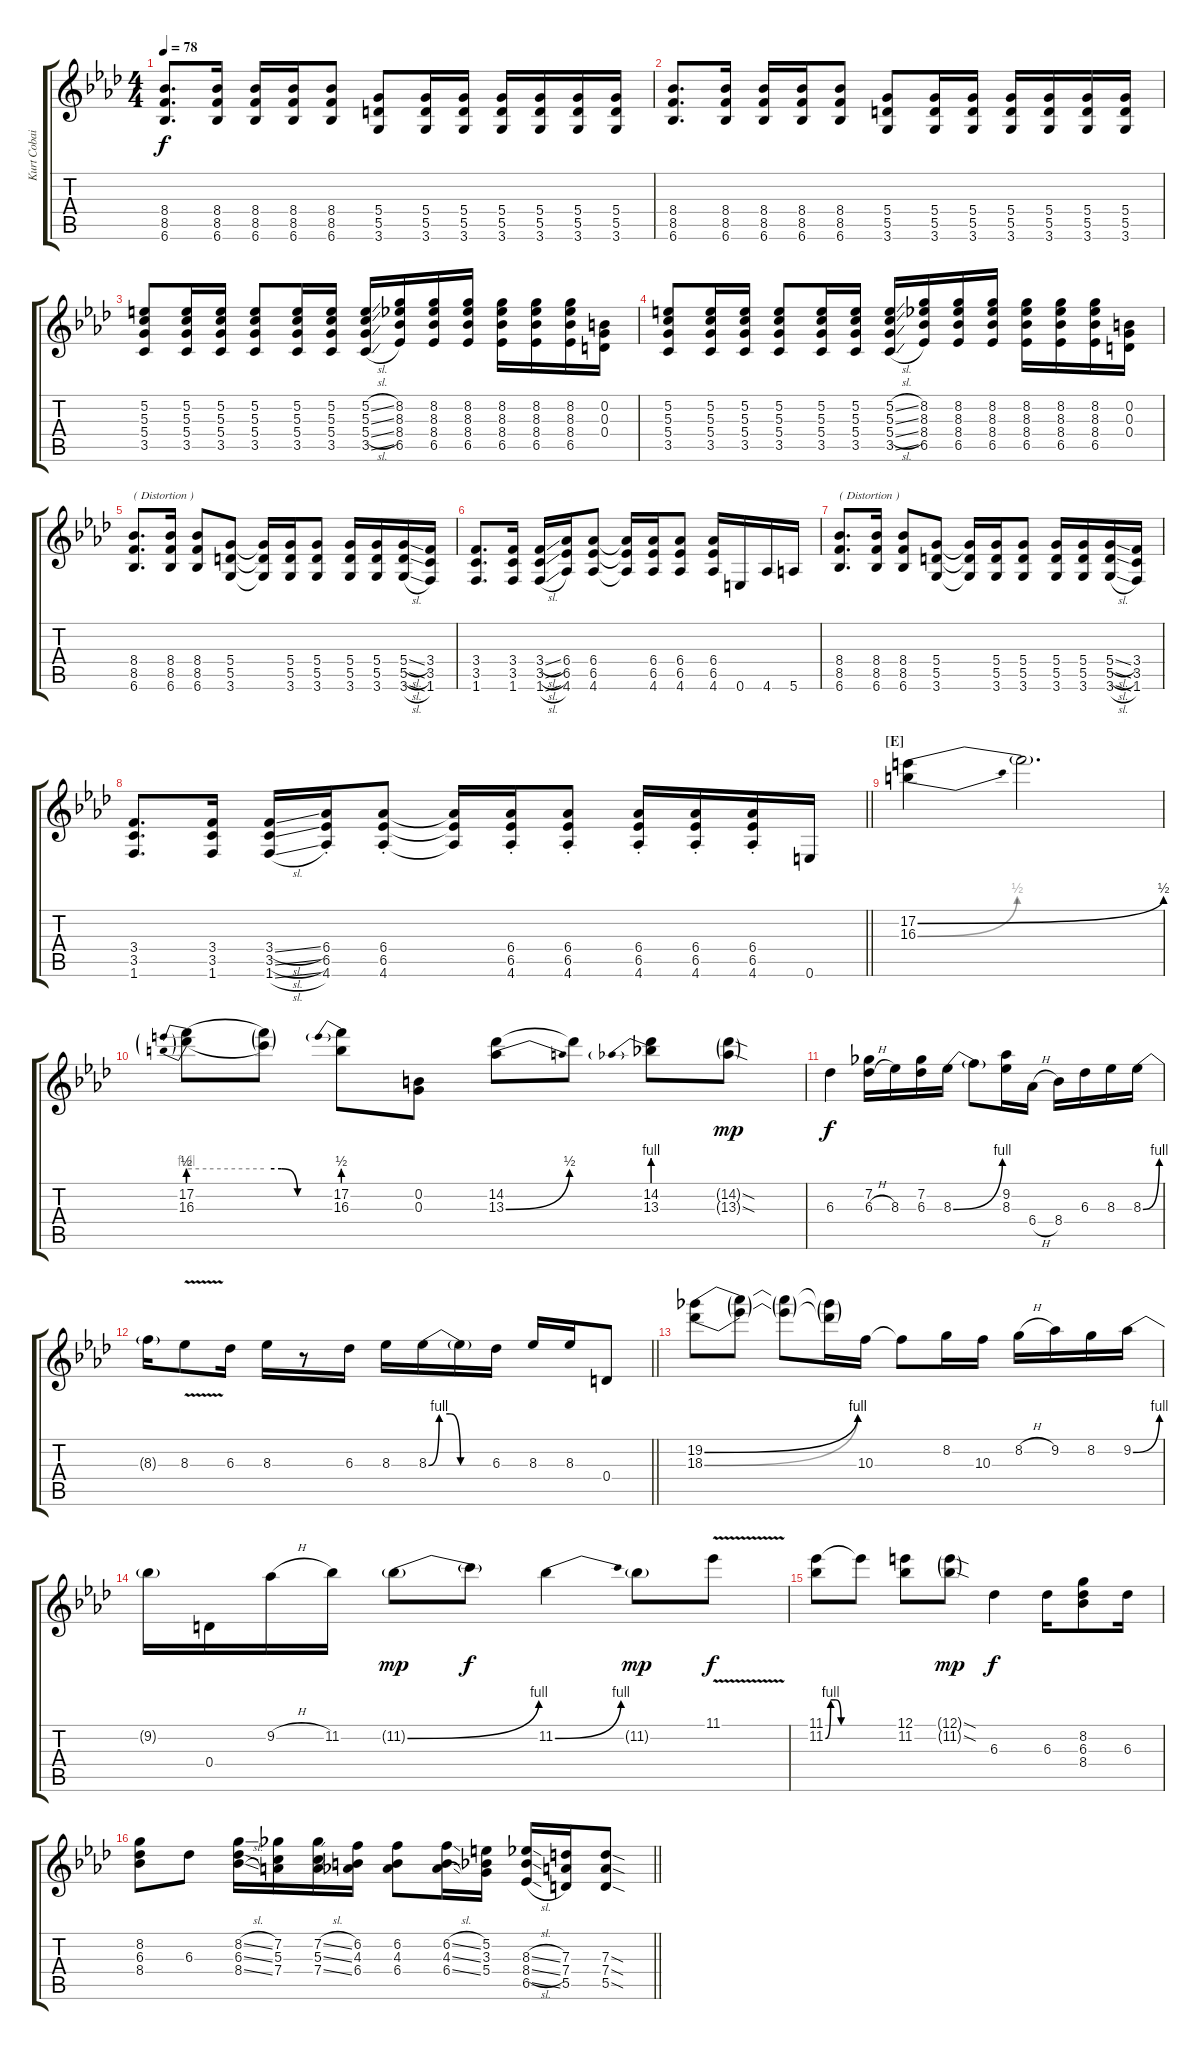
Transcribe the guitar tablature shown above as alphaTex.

\track ("Kurt Cobain" "Kurt Cobai") {instrument distortionguitar}
\staff {score tabs}
\tuning (E4 B3 G3 D3 A2 E2) {hide}
\ts (4 4)
\tempo 78
\clef g2
\ks ab
(8.4 8.5 6.6).8{d dy f} (8.4 8.5 6.6).16 (8.4 8.5 6.6).16 (8.4 8.5 6.6).16 (8.4 8.5 6.6).8 (5.4 5.5 3.6).8 (5.4 5.5 3.6).16 (5.4 5.5 3.6).16 (5.4 5.5 3.6).16 (5.4 5.5 3.6).16 (5.4 5.5 3.6).16 (5.4 5.5 3.6).16 |
(8.4 8.5 6.6).8{d} (8.4 8.5 6.6).16 (8.4 8.5 6.6).16 (8.4 8.5 6.6).16 (8.4 8.5 6.6).8 (5.4 5.5 3.6).8 (5.4 5.5 3.6).16 (5.4 5.5 3.6).16 (5.4 5.5 3.6).16 (5.4 5.5 3.6).16 (5.4 5.5 3.6).16 (5.4 5.5 3.6).16 |
(5.2 5.3 5.4 3.5).8 (5.2 5.3 5.4 3.5).16 (5.2 5.3 5.4 3.5).16 (5.2 5.3 5.4 3.5).8 (5.2 5.3 5.4 3.5).16 (5.2 5.3 5.4 3.5).16 (5.2{sl} 5.3{sl} 5.4{sl} 3.5{sl}).16 (8.2 8.3 8.4 6.5).16 (8.2 8.3 8.4 6.5).16 (8.2 8.3 8.4 6.5).16 (8.2 8.3 8.4 6.5).16 (8.2 8.3 8.4 6.5).16 (8.2 8.3 8.4 6.5).16 (0.2 0.3 0.4).16 |
(5.2 5.3 5.4 3.5).8 (5.2 5.3 5.4 3.5).16 (5.2 5.3 5.4 3.5).16 (5.2 5.3 5.4 3.5).8 (5.2 5.3 5.4 3.5).16 (5.2 5.3 5.4 3.5).16 (5.2{sl} 5.3{sl} 5.4{sl} 3.5{sl}).16 (8.2 8.3 8.4 6.5).16 (8.2 8.3 8.4 6.5).16 (8.2 8.3 8.4 6.5).16 (8.2 8.3 8.4 6.5).16 (8.2 8.3 8.4 6.5).16 (8.2 8.3 8.4 6.5).16 (0.2 0.3 0.4).16 |
(8.4 8.5 6.6).8{d txt "( Distortion )"} (8.4 8.5 6.6).16 (8.4 8.5 6.6).8 (5.4 5.5 3.6).8 (5.4{t} 5.5{t} 3.6{t}).16 (5.4 5.5 3.6).16 (5.4 5.5 3.6).8 (5.4 5.5 3.6).16 (5.4 5.5 3.6).16 (5.4{sl} 5.5{sl} 3.6{sl}).16 (3.4 3.5 1.6).16 |
(3.4 3.5 1.6).8{d} (3.4 3.5 1.6).16 (3.4{sl} 3.5{sl} 1.6{sl}).16 (6.4 6.5 4.6).16 (6.4 6.5 4.6).8 (6.4{t} 6.5{t} 4.6{t}).16 (6.4 6.5 4.6).16 (6.4 6.5 4.6).8 (6.4 6.5 4.6).16 0.6.16 4.6.16 5.6.16 |
(8.4 8.5 6.6).8{d txt "( Distortion )"} (8.4 8.5 6.6).16 (8.4 8.5 6.6).8 (5.4 5.5 3.6).8 (5.4{t} 5.5{t} 3.6{t}).16 (5.4 5.5 3.6).16 (5.4 5.5 3.6).8 (5.4 5.5 3.6).16 (5.4 5.5 3.6).16 (5.4{sl} 5.5{sl} 3.6{sl}).16 (3.4 3.5 1.6).16 |
\barLineRight lightlight
(3.4 3.5 1.6).8{d} (3.4 3.5 1.6).16 (3.4{sl} 3.5{sl} 1.6{sl}).16 (6.4{st} 6.5{st} 4.6{st}).16 (6.4{st} 6.5{st} 4.6{st}).8 (6.4{t} 6.5{t} 4.6{t}).16 (6.4{st} 6.5{st} 4.6{st}).16 (6.4{st} 6.5{st} 4.6{st}).8 (6.4{st} 6.5{st} 4.6{st}).16 (6.4{st} 6.5{st} 4.6{st}).16 (6.4{st} 6.5{st} 4.6{st}).16 0.6.16 |
\section ("" "[E]")
(17.2{be (bend 0 0 60 2)} 16.3{be (bend 0 0 60 2)}).4 17.2{t}.2{d} |
(17.2{be (prebend 0 2 60 2)} 16.3{be (prebend 0 4 60 4)}).8 (17.2{t} 16.3{be (custom 0 2 15 2 30 0 60 0) t}).8 (17.2{be (prebend 0 2 60 2)} 16.3).8 (0.2 0.3).8 (14.2 13.3{be (bend 0 0 60 2)}).8 14.2{t}.8 (14.2 13.3{be (prebend 0 4 60 4)}).8 (14.2{sod g} 13.3{sod g}).8{dy mp} |
6.3.4{dy f} (7.2 6.3{h}).16 8.3.16 (7.2 6.3).16 8.3{be (bend 0 0 60 4)}.16 8.3{t}.8 (9.2 8.3).16 6.4{h}.16 8.4.16 6.3.16 8.3.16 8.3{be (bend 0 0 60 4)}.16 |
\barLineRight lightlight
8.3{t}.16 8.3{v}.8 6.3.16 8.3.16 r.8 6.3.16 8.3.16 8.3{be (custom 0 0 10 4 20 4 30 0 60 0)}.16 8.3{t}.16 6.3.16 8.3.16 8.3.16 0.4.8 |
(19.2{be (bend 0 0 60 4)} 18.3{be (bend 0 0 60 4)}).8 (19.2{t} 18.3{t}).8 (19.2{t} 18.3{t}).8 (19.2{t} 18.3{t}).16 10.3.16 10.3{t}.8 8.2.16 10.3.16 8.2{h}.16 9.2.16 8.2.16 9.2{be (bend 0 0 60 4)}.16 |
9.2{t}.16 0.4.16 9.2{h}.16 11.2.16 11.2{be (bend 0 0 60 4) g}.8{dy mp} 11.2{t}.8{dy f} 11.2{be (bend 0 0 60 4)}.4 11.2{g}.8{dy mp} 11.1{v}.8{dy f} |
(11.1 11.2{be (custom 0 0 10 4 20 4 30 0 60 0)}).8 11.1{t}.8 (12.1 11.2).8 (12.1{sod g} 11.2{sod g}).8{dy mp} 6.3.4{dy f} 6.3.16 (8.2 6.3 8.4).8 6.3.16 |
\barLineRight lightlight
(8.2 6.3 8.4).8 6.3.8 (8.2{sl} 6.3{sl} 8.4{sl}).16 (7.2 5.3 7.4).16 (7.2{sl} 5.3{sl} 7.4{sl}).16 (6.2 4.3 6.4).16 (6.2 4.3 6.4).8 (6.2{sl} 4.3{sl} 6.4{sl}).16 (5.2 3.3 5.4).16 (8.3{sl} 8.4{sl} 6.5{sl}).16 (7.3 7.4 5.5).16 (7.3{sod} 7.4{sod} 5.5{sod}).8
